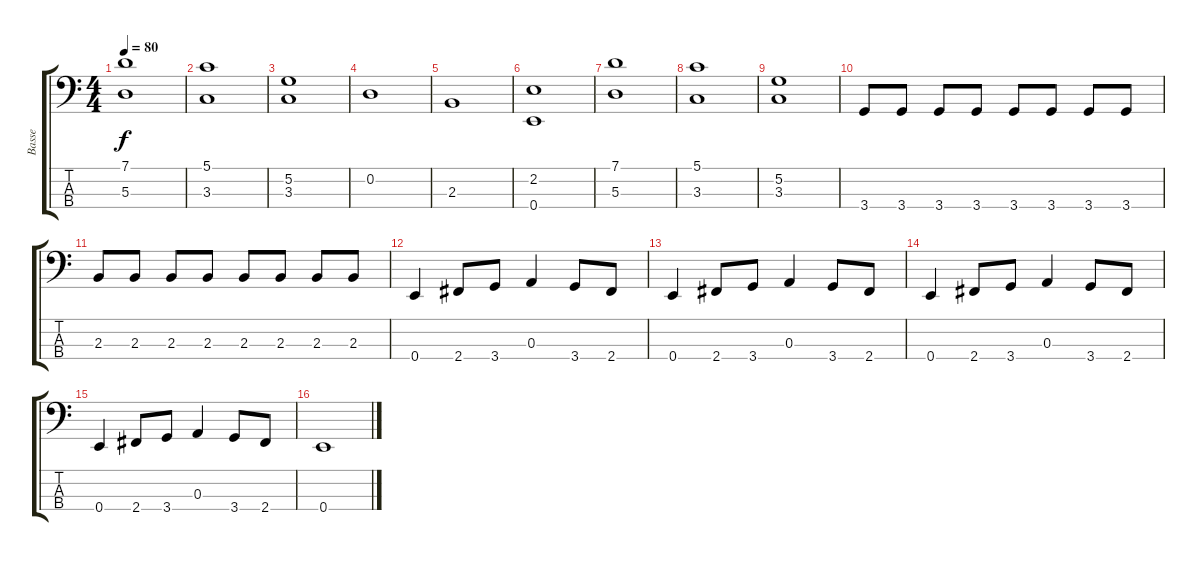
\track ("Basse" "Basse") {instrument acousticbass}
\staff {score tabs}
\tuning (G2 D2 A1 E1) {hide}
\ts (4 4)
\tempo 80
\clef f4
\ks c
(7.1 5.3).1{dy f} |
(5.1 3.3).1 |
(5.2 3.3).1 |
0.2.1 |
2.3.1 |
(2.2 0.4).1 |
(7.1 5.3).1 |
(5.1 3.3).1 |
(5.2 3.3).1 |
3.4.8 3.4.8 3.4.8 3.4.8 3.4.8 3.4.8 3.4.8 3.4.8 |
2.3.8 2.3.8 2.3.8 2.3.8 2.3.8 2.3.8 2.3.8 2.3.8 |
0.4.4 2.4.8 3.4.8 0.3.4 3.4.8 2.4.8 |
0.4.4 2.4.8 3.4.8 0.3.4 3.4.8 2.4.8 |
0.4.4 2.4.8 3.4.8 0.3.4 3.4.8 2.4.8 |
0.4.4 2.4.8 3.4.8 0.3.4 3.4.8 2.4.8 |
0.4.1
